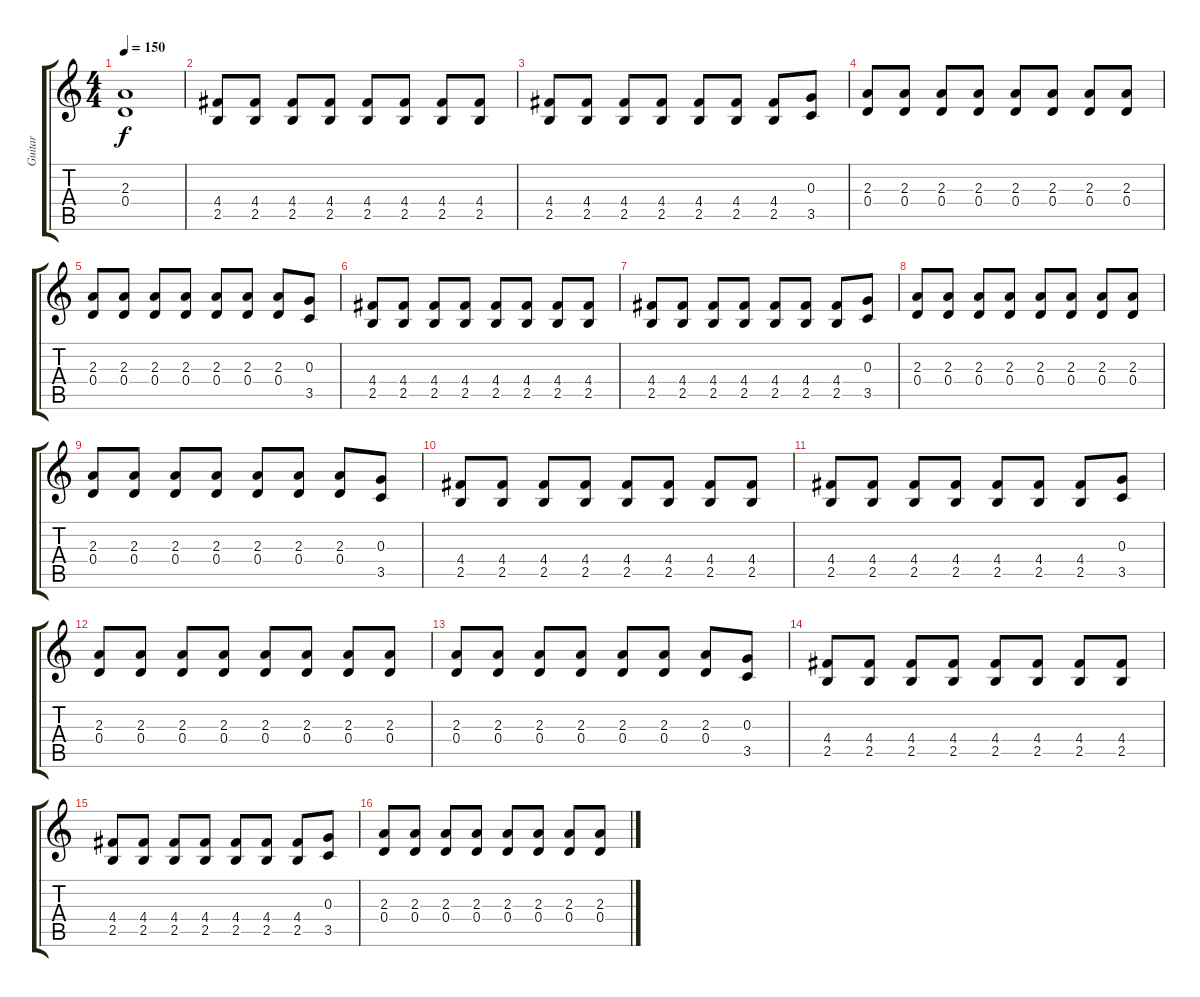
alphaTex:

\track ("Guitar" "Guitar") {instrument distortionguitar}
\staff {score tabs}
\tuning (E4 B3 G3 D3 A2 E2) {hide}
\ts (4 4)
\tempo 150
\clef g2
\ks c
(2.3 0.4).1{dy f} |
(4.4 2.5).8 (4.4 2.5).8 (4.4 2.5).8 (4.4 2.5).8 (4.4 2.5).8 (4.4 2.5).8 (4.4 2.5).8 (4.4 2.5).8 |
(4.4 2.5).8 (4.4 2.5).8 (4.4 2.5).8 (4.4 2.5).8 (4.4 2.5).8 (4.4 2.5).8 (4.4 2.5).8 (0.3 3.5).8 |
(2.3 0.4).8 (2.3 0.4).8 (2.3 0.4).8 (2.3 0.4).8 (2.3 0.4).8 (2.3 0.4).8 (2.3 0.4).8 (2.3 0.4).8 |
(2.3 0.4).8 (2.3 0.4).8 (2.3 0.4).8 (2.3 0.4).8 (2.3 0.4).8 (2.3 0.4).8 (2.3 0.4).8 (0.3 3.5).8 |
(4.4 2.5).8 (4.4 2.5).8 (4.4 2.5).8 (4.4 2.5).8 (4.4 2.5).8 (4.4 2.5).8 (4.4 2.5).8 (4.4 2.5).8 |
(4.4 2.5).8 (4.4 2.5).8 (4.4 2.5).8 (4.4 2.5).8 (4.4 2.5).8 (4.4 2.5).8 (4.4 2.5).8 (0.3 3.5).8 |
(2.3 0.4).8 (2.3 0.4).8 (2.3 0.4).8 (2.3 0.4).8 (2.3 0.4).8 (2.3 0.4).8 (2.3 0.4).8 (2.3 0.4).8 |
(2.3 0.4).8 (2.3 0.4).8 (2.3 0.4).8 (2.3 0.4).8 (2.3 0.4).8 (2.3 0.4).8 (2.3 0.4).8 (0.3 3.5).8 |
(4.4 2.5).8 (4.4 2.5).8 (4.4 2.5).8 (4.4 2.5).8 (4.4 2.5).8 (4.4 2.5).8 (4.4 2.5).8 (4.4 2.5).8 |
(4.4 2.5).8 (4.4 2.5).8 (4.4 2.5).8 (4.4 2.5).8 (4.4 2.5).8 (4.4 2.5).8 (4.4 2.5).8 (0.3 3.5).8 |
(2.3 0.4).8 (2.3 0.4).8 (2.3 0.4).8 (2.3 0.4).8 (2.3 0.4).8 (2.3 0.4).8 (2.3 0.4).8 (2.3 0.4).8 |
(2.3 0.4).8 (2.3 0.4).8 (2.3 0.4).8 (2.3 0.4).8 (2.3 0.4).8 (2.3 0.4).8 (2.3 0.4).8 (0.3 3.5).8 |
(4.4 2.5).8 (4.4 2.5).8 (4.4 2.5).8 (4.4 2.5).8 (4.4 2.5).8 (4.4 2.5).8 (4.4 2.5).8 (4.4 2.5).8 |
(4.4 2.5).8 (4.4 2.5).8 (4.4 2.5).8 (4.4 2.5).8 (4.4 2.5).8 (4.4 2.5).8 (4.4 2.5).8 (0.3 3.5).8 |
(2.3 0.4).8 (2.3 0.4).8 (2.3 0.4).8 (2.3 0.4).8 (2.3 0.4).8 (2.3 0.4).8 (2.3 0.4).8 (2.3 0.4).8
